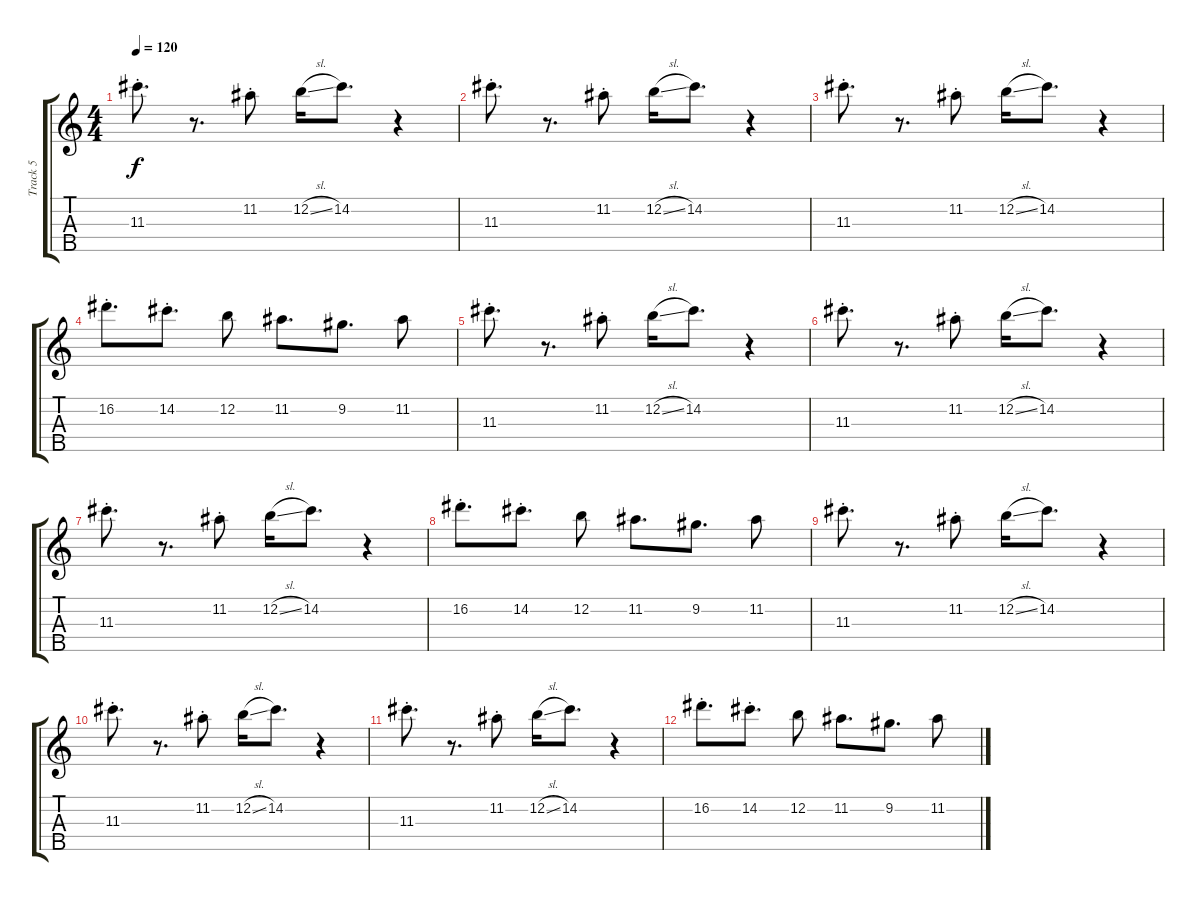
\track ("Track 5" "Track 5") {instrument acousticguitarsteel}
\staff {score tabs}
\tuning (E4 B3 D4 A3 D3) {hide}
\ts (4 4)
\tempo 120
\clef g2
\ks c
11.3{st}.8{d dy f} r.8{d} 11.2{st}.8 12.2{sl}.16 14.2.8{d} r.4 |
11.3{st}.8{d} r.8{d} 11.2{st}.8 12.2{sl}.16 14.2.8{d} r.4 |
11.3{st}.8{d} r.8{d} 11.2{st}.8 12.2{sl}.16 14.2.8{d} r.4 |
16.2{st}.8{d} 14.2{st}.8{d} 12.2.8 11.2.8{d} 9.2.8{d} 11.2.8 |
11.3{st}.8{d} r.8{d} 11.2{st}.8 12.2{sl}.16 14.2.8{d} r.4 |
11.3{st}.8{d} r.8{d} 11.2{st}.8 12.2{sl}.16 14.2.8{d} r.4 |
11.3{st}.8{d} r.8{d} 11.2{st}.8 12.2{sl}.16 14.2.8{d} r.4 |
16.2{st}.8{d} 14.2{st}.8{d} 12.2.8 11.2.8{d} 9.2.8{d} 11.2.8 |
11.3{st}.8{d} r.8{d} 11.2{st}.8 12.2{sl}.16 14.2.8{d} r.4 |
11.3{st}.8{d} r.8{d} 11.2{st}.8 12.2{sl}.16 14.2.8{d} r.4 |
11.3{st}.8{d} r.8{d} 11.2{st}.8 12.2{sl}.16 14.2.8{d} r.4 |
16.2{st}.8{d} 14.2{st}.8{d} 12.2.8 11.2.8{d} 9.2.8{d} 11.2.8
